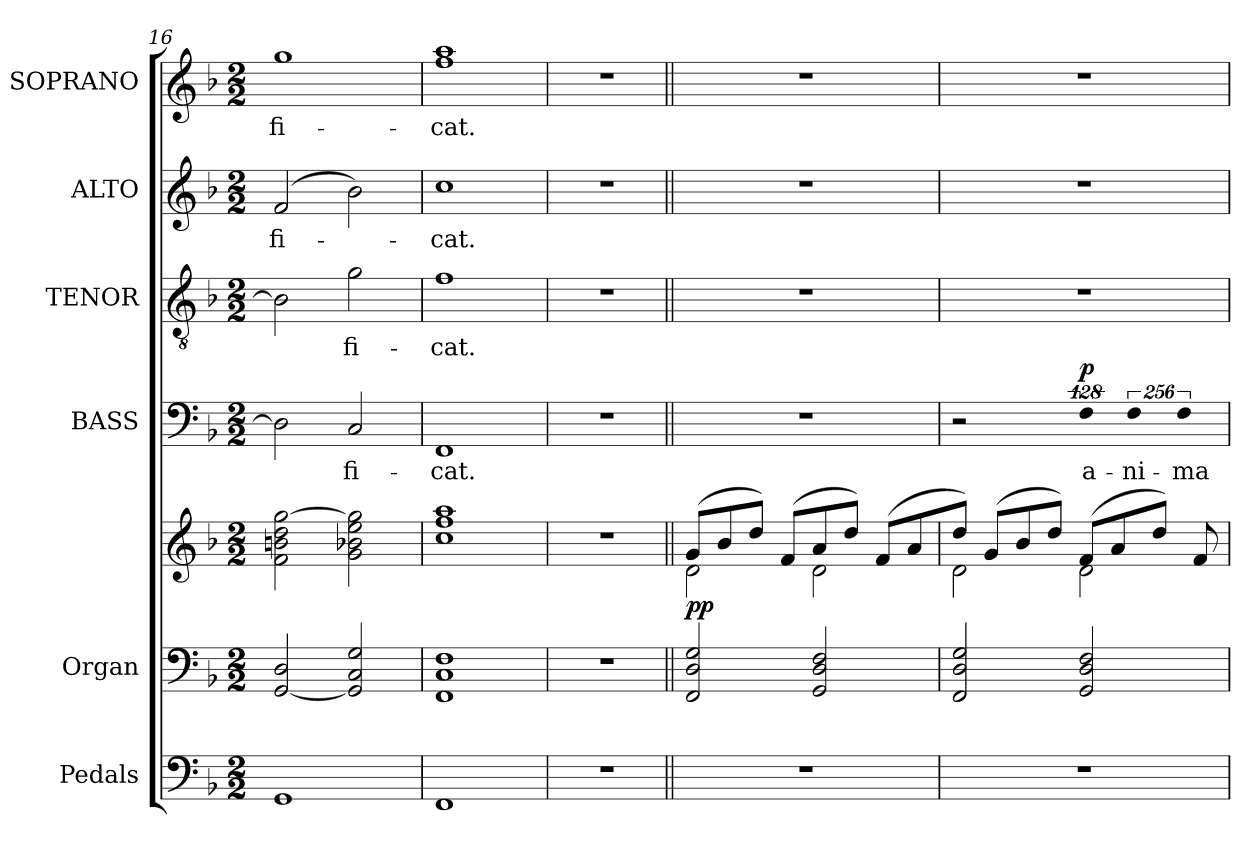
**kern	**kern	**kern	**dynam	**kern	**text	**dynam	**kern	**text	**kern	**text	**kern	**text
*part6	*part5	*part5	*part5	*part4	*part4	*part4	*part3	*part3	*part2	*part2	*part1	*part1
*staff7	*staff6	*staff5	*staff5/6	*staff4	*staff4	*staff4	*staff3	*staff3	*staff2	*staff2	*staff1	*staff1
*I"Pedals	*I"Organ	*	*	*I"BASS	*	*	*I"TENOR	*	*I"ALTO	*	*I"SOPRANO	*
*I'Ped.	*I'Org.	*	*	*I'B.	*	*	*I'T.	*	*I'A.	*	*I'S.	*
*clefF4	*clefF4	*clefG2	*	*clefF4	*	*	*clefGv2	*	*clefG2	*	*clefG2	*
*	*	*	*	*	*	*	*ITrd7c12	*	*	*	*	*
*k[b-]	*k[b-]	*k[b-]	*	*k[b-]	*	*	*k[b-]	*	*k[b-]	*	*k[b-]	*
*F:	*F:	*F:	*	*F:	*	*	*F:	*	*F:	*	*F:	*
*M2/2	*M2/2	*M2/2	*	*M2/2	*	*	*M2/2	*	*M2/2	*	*M2/2	*
=16	=16	=16	=16	=16	=16	=16	=16	=16	=16	=16	=16	=16
!	!	!	!	!	!	!	!	!	!	!LO:LY:b:color=#000000	!	!
!	!	!	!	!	!	!	!	!	!	!	!	!LO:LY:b:color=#000000
1GGi	[<2GGi/ 2Di	2fi\ 2bni 2ddi [>2ggi	.	2Di\]	.	.	2BBni\]	.	(2fi/	-fi-	1ggi	-fi-
!	!	!	!	!	!LO:LY:b:color=#000000	!	!	!	!	!	!	!
!	!	!	!	!	!	!	!	!LO:LY:b:color=#000000	!	!	!	!
.	2GGi/] 2Ci 2Gi	2gi\ 2b-Xi 2eei 2ggi]	.	2Ci/	-fi-	.	2Gi\	-fi-	2b-i\)	.	.	.
=17	=17	=17	=17	=17	=17	=17	=17	=17	=17	=17	=17	=17
!	!	!	!	!	!LO:LY:b:color=#000000	!	!	!	!	!	!	!
!	!	!	!	!	!	!	!	!LO:LY:b:color=#000000	!	!	!	!
!	!	!	!	!	!	!	!	!	!	!LO:LY:b:color=#000000	!	!
!	!	!	!	!	!	!	!	!	!	!	!	!LO:LY:b:color=#000000
1FFi	1FFi 1Ci 1Fi	1cci 1ffi 1aai	.	1FFi	-cat.	.	1Fi	-cat.	1cci	-cat.	1ffi 1aai	-cat.
=18	=18	=18	=18	=18	=18	=18	=18	=18	=18	=18	=18	=18
1r	1r	1r	.	1r	.	.	1r	.	1r	.	1r	.
=19||	=19||	=19||	=19||	=19||	=19||	=19||	=19||	=19||	=19||	=19||	=19||	=19||
*	*	*MM80	*	*	*	*	*	*	*	*	*MM80	*
*	*	*^	*	*	*	*	*	*	*	*	*	*
1r	2FFi/ 2Di 2Gi	(8gi/L	2di\	pp	1r	.	.	1r	.	1r	.	1r	.
.	.	8b-i/	.	.	.	.	.	.	.	.	.	.	.
.	.	8ddi/J)	.	.	.	.	.	.	.	.	.	.	.
.	.	(8fi/L	.	.	.	.	.	.	.	.	.	.	.
.	2GGi/ 2Di 2Fi	8ai/	2di\	.	.	.	.	.	.	.	.	.	.
.	.	8ddi/J)	.	.	.	.	.	.	.	.	.	.	.
.	.	(8fi/L	.	.	.	.	.	.	.	.	.	.	.
.	.	8ai/	.	.	.	.	.	.	.	.	.	.	.
=20	=20	=20	=20	=20	=20	=20	=20	=20	=20	=20	=20	=20	=20
1r	2FFi/ 2Di 2Gi	8ddi/J)	2di\	.	2r	.	.	1r	.	1r	.	1r	.
.	.	(8gi/L	.	.	.	.	.	.	.	.	.	.	.
.	.	8b-i/	.	.	.	.	.	.	.	.	.	.	.
.	.	8ddi/J)	.	.	.	.	.	.	.	.	.	.	.
!	!	!	!	!	!LO:N:vis=4	!	!	!	!	!	!	!	!
!	!	!	!	!	!	!LO:LY:b:color=#000000	!	!	!	!	!	!	!
.	2GGi/ 2Di 2Fi	(8fi/L	2di\	.	512%85Fi\	a-	p	.	.	.	.	.	.
.	.	8ai/	.	.	.	.	.	.	.	.	.	.	.
!	!	!	!	!	!LO:N:vis=4	!	!	!	!	!	!	!	!
!	!	!	!	!	!	!LO:LY:b:color=#000000	!	!	!	!	!	!	!
.	.	.	.	.	1024%171Fi\	-ni-	.	.	.	.	.	.	.
.	.	8ddi/J)	.	.	.	.	.	.	.	.	.	.	.
!	!	!	!	!	!LO:N:vis=4	!	!	!	!	!	!	!	!
!	!	!	!	!	!	!LO:LY:b:color=#000000	!	!	!	!	!	!	!
.	.	.	.	.	1024%171Fi\	-ma	.	.	.	.	.	.	.
.	.	8fi/L	.	.	.	.	.	.	.	.	.	.	.
*	*	*v	*v	*	*	*	*	*	*	*	*	*	*
=	=	=	=	=	=	=	=	=	=	=	=	=
*-	*-	*-	*-	*-	*-	*-	*-	*-	*-	*-	*-	*-
